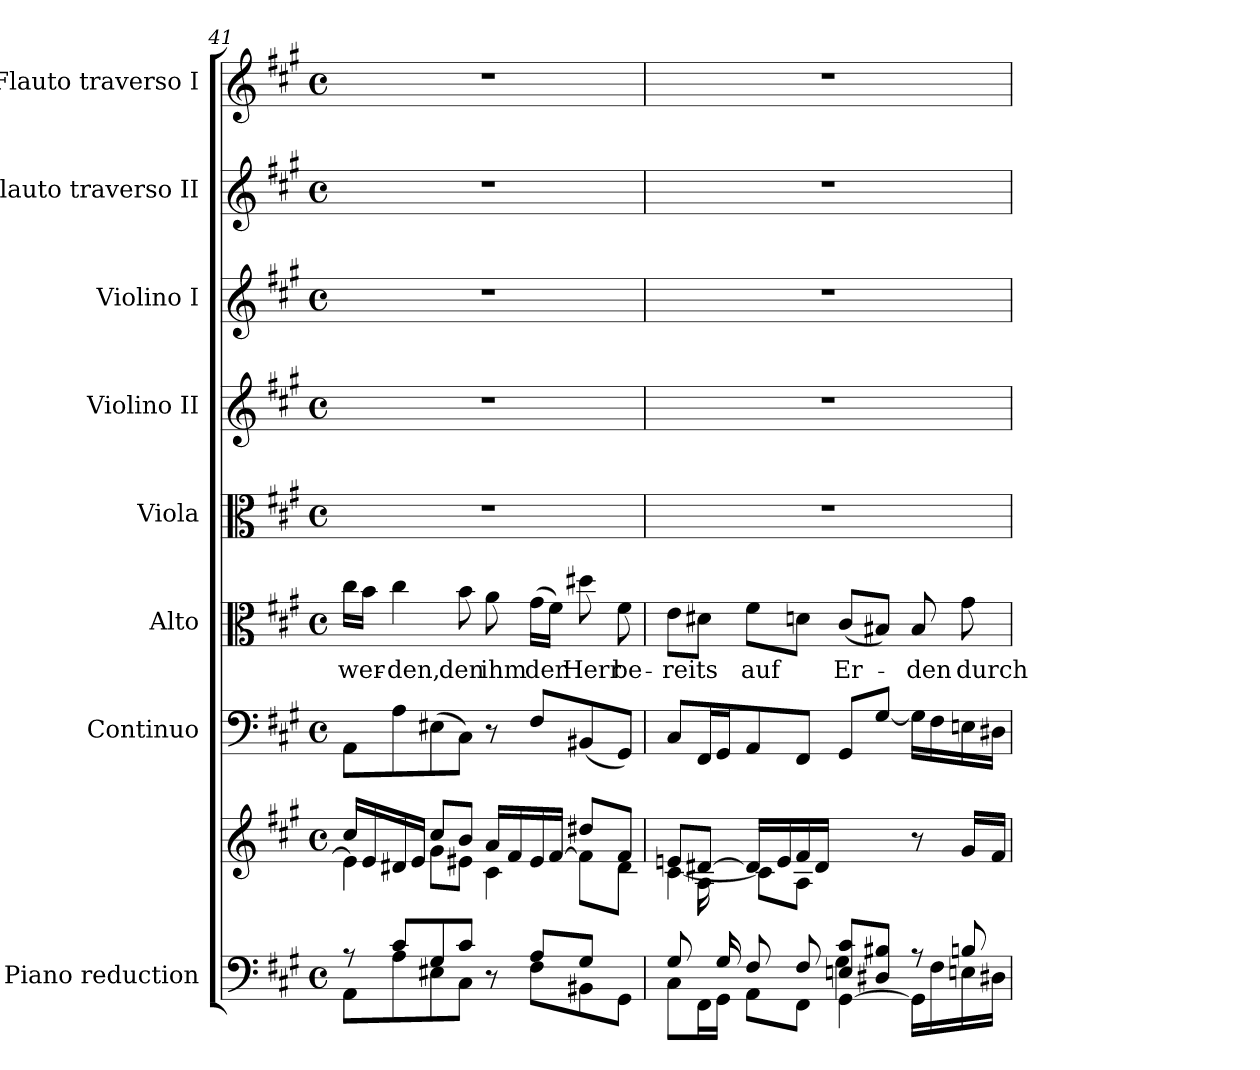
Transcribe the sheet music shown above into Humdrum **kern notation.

**kern	**kern	**kern	**kern	**text	**kern	**kern	**kern	**kern	**kern
*part8	*part8	*part7	*part6	*part6	*part5	*part4	*part3	*part2	*part1
*staff9	*staff8	*staff7	*staff6	*staff6	*staff5	*staff4	*staff3	*staff2	*staff1
*I"Piano reduction	*	*I"Continuo	*I"Alto	*	*I"Viola	*I"Violino II	*I"Violino I	*I"Flauto traverso II	*I"Flauto traverso I
*I'Pno	*	*	*	*	*I'Vla	*	*I'Vln	*I'Fl	*I'Fl
!!LO:LB:g=z
*clefF4	*clefG2	*clefF4	*clefC3	*	*clefC3	*clefG2	*clefG2	*clefG2	*clefG2
*k[f#c#g#]	*k[f#c#g#]	*k[f#c#g#]	*k[f#c#g#]	*	*k[f#c#g#]	*k[f#c#g#]	*k[f#c#g#]	*k[f#c#g#]	*k[f#c#g#]
*A:	*A:	*A:	*A:	*	*A:	*A:	*A:	*A:	*A:
*M4/4	*M4/4	*M4/4	*M4/4	*	*M4/4	*M4/4	*M4/4	*M4/4	*M4/4
*met(c)	*met(c)	*met(c)	*met(c)	*	*met(c)	*met(c)	*met(c)	*met(c)	*met(c)
=41	=41	=41	=41	=41	=41	=41	=41	=41	=41
*^	*^	*	*	*	*	*	*	*	*
*	*	*	*^	*	*	*	*	*	*	*	*
!	!	!	!	!	!	!	!LO:LY:b	!	!	!	!	!
8rA	8AA\L	16cc#/LL	4e\]	2..ryy	8AA\L	16cc#\LL	wer-	1r	1r	1r	1r	1r
.	.	16e/	.	.	.	16b\JJ	.	.	.	.	.	.
!	!	!	!	!	!	!	!LO:LY:b	!	!	!	!	!
8c#/L	8A\	16d#X/	.	.	8A\	4cc#\	-den,	.	.	.	.	.
.	.	16e/JJ	.	.	.	.	.	.	.	.	.	.
8G#/	8E#X\	8cc#/L	8g#\L	.	(>8E#X\	.	.	.	.	.	.	.
!	!	!	!	!	!	!	!LO:LY:b	!	!	!	!	!
8c#/J	8C#\J	8b/J	8e#X\J	.	8C#\J)	8b\	den	.	.	.	.	.
!	!	!	!	!	!	!	!LO:LY:b	!	!	!	!	!
8r	8ryy	16a/LL	4c#\	.	8r	8a\	ihm	.	.	.	.	.
.	.	16f#/	.	.	.	.	.	.	.	.	.	.
!	!	!	!	!	!	!	!LO:LY:b	!	!	!	!	!
8A/L	8F#\L	16e#/	.	.	8F#/L	(>16g#\LL	der	.	.	.	.	.
.	.	[16f#/JJ	.	.	.	16f#\JJ)	.	.	.	.	.	.
!	!	!	!	!	!	!	!LO:LY:b	!	!	!	!	!
8G#/	8BB#X\	8dd#X/L	8f#\L]	.	(<8BB#X/	8dd#X\	Herr	.	.	.	.	.
!	!	!	!	!	!	!	!LO:LY:b	!	!	!	!	!
8ryy	8GG#\J	8f#/J	8d#\J	8B#X\J	8GG#/J)	8f#\	be-	.	.	.	.	.
=42	=42	=42	=42	=42	=42	=42	=42	=42	=42	=42	=42	=42
*	*^	*	*	*	*	*	*	*	*	*	*	*
!	!	!	!	!	!	!	!	!LO:LY:b	!	!	!	!	!
2ryy	8G#/L	8C#\L	8en/L	[4c#\	8ryy	8C#/L	8e\L	-reits	1r	1r	1r	1r	1r
.	16ryy	16FF#\L	[8d#X/J	.	16A\L	16FF#/L	8d#X\J	.	.	.	.	.	.
.	16G#/JJ	16GG#\JJ	.	.	2ryy	16GG#/J	.	.	.	.	.	.	.
!	!	!	!	!	!	!	!	!LO:LY:b	!	!	!	!	!
.	8F#/L	8AA\L	16d#/LL]	8c#\L]	.	8AA/	8f#\L	auf	.	.	.	.	.
.	.	.	16e/	.	.	.	.	.	.	.	.	.	.
.	8F#/J	8FF#\J	16f#/	8A\J	.	8FF#/J	8dn\J	.	.	.	.	.	.
.	.	.	16d#/JJ	.	.	.	.	.	.	.	.	.	.
!	!	!	!	!	!	!	!	!LO:LY:b	!	!	!	!	!
8En/ 8c#/L	4G#\	[4GG#\	4ryy	4ryy	.	8GG#/L	(<8c#/L	Er-	.	.	.	.	.
8D#X/ 8B#X/J	.	.	.	.	.	[8G#/J	8B#X/J)	.	.	.	.	.	.
.	.	.	.	.	4ryy	.	.	.	.	.	.	.	.
!	!	!	!	!	!	!	!	!LO:LY:b	!	!	!	!	!
4ryy	8rA	16GG#\LL]	8r	8ryy	.	16G#\LL]	8B#/	-den	.	.	.	.	.
.	.	16F#\	.	.	.	16F#\	.	.	.	.	.	.	.
!	!	!	!	!	!	!	!	!LO:LY:b	!	!	!	!	!
.	8B/	16En\	16g#/LL	8ryy	.	16En\	8g#\	durch	.	.	.	.	.
.	.	16D#X\JJ	16f#/JJ	.	16ryy	16D#X\JJ	.	.	.	.	.	.	.
*v	*v	*v	*	*	*	*	*	*	*	*	*	*	*
*	*v	*v	*v	*	*	*	*	*	*	*	*
=	=	=	=	=	=	=	=	=	=
*-	*-	*-	*-	*-	*-	*-	*-	*-	*-
